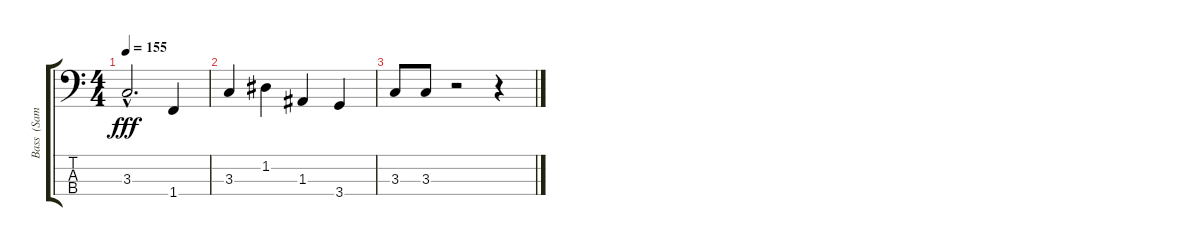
\track ("Bass  (Sami)" "Bass  (Sam") {instrument electricbassfinger}
\staff {score tabs}
\tuning (G2 D2 A1 E1) {hide}
\ts (4 4)
\tempo 155
\clef f4
\ks c
3.3{hac}.2{d dy fff} 1.4.4 |
3.3.4 1.2.4 1.3.4 3.4.4 |
3.3.8 3.3.8 r.2 r.4
